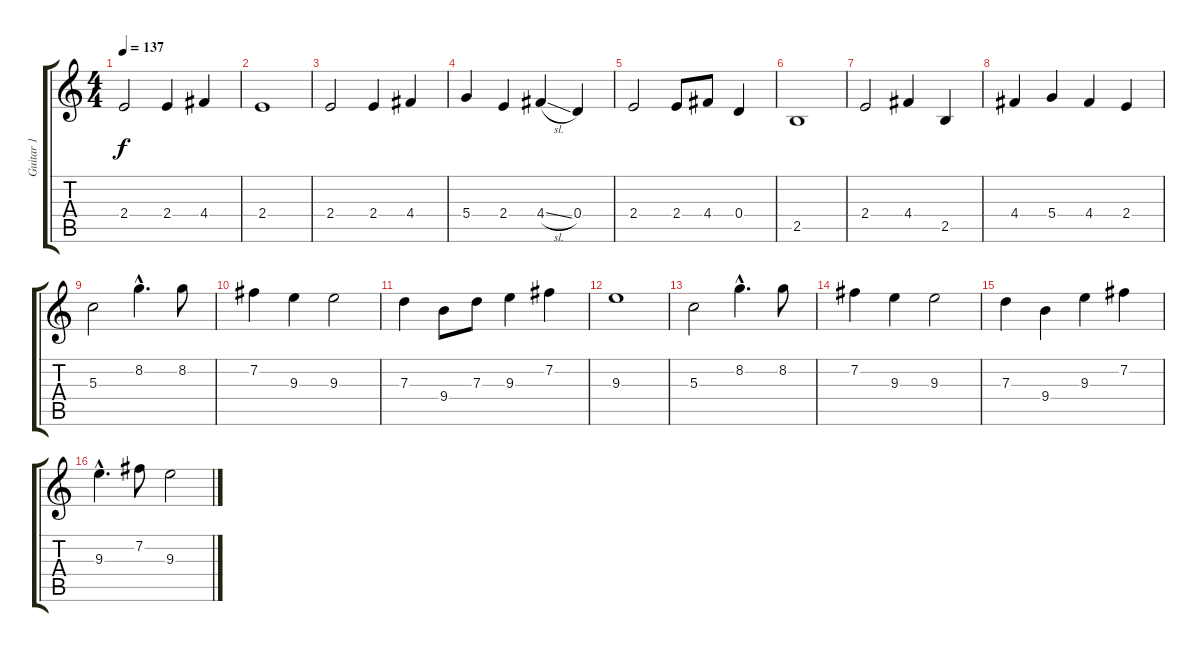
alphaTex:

\track ("Guitar 1" "Guitar 1") {instrument acousticguitarsteel}
\staff {score tabs}
\tuning (E4 B3 G3 D3 A2 E2) {hide}
\ts (4 4)
\tempo 137
\clef g2
\ks c
2.4.2{dy f} 2.4.4 4.4.4 |
2.4.1 |
2.4.2 2.4.4 4.4.4 |
5.4.4 2.4.4 4.4{sl}.4 0.4.4 |
2.4.2 2.4.8 4.4.8 0.4.4 |
2.5.1 |
2.4.2 4.4.4 2.5.4 |
4.4.4 5.4.4 4.4.4 2.4.4 |
5.3.2 8.2{hac}.4{d} 8.2.8 |
7.2.4 9.3.4 9.3.2 |
7.3.4 9.4.8 7.3.8 9.3.4 7.2.4 |
9.3.1 |
5.3.2 8.2{hac}.4{d} 8.2.8 |
7.2.4 9.3.4 9.3.2 |
7.3.4 9.4.4 9.3.4 7.2.4 |
9.3{hac}.4{d} 7.2.8 9.3.2
